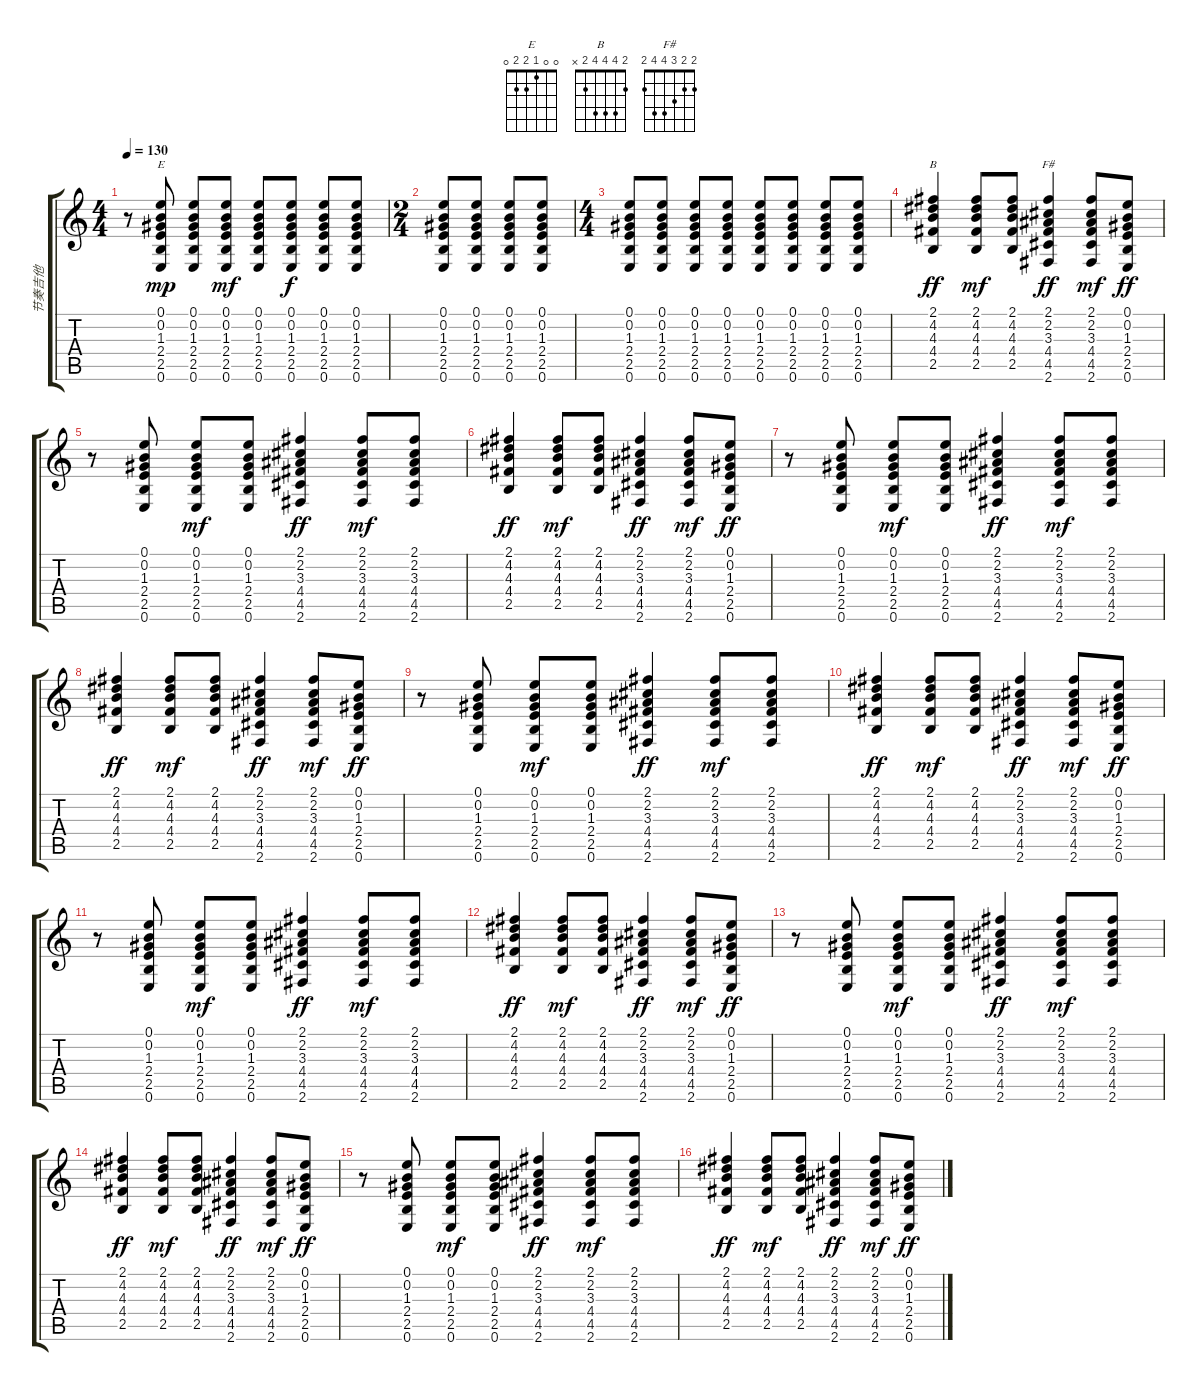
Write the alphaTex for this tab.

\track ("节奏吉他" "节奏吉他") {instrument acousticguitarnylon}
\staff {score tabs}
\tuning (E4 B3 G3 D3 A2 E2) {hide}
\chord ("E" 0 0 1 2 2 0)
\chord ("B" 2 4 4 4 2 x)
\chord ("F#" 2 2 3 4 4 2)
\ts (4 4)
\tempo 130
\clef g2
\ks c
r.8{dy ff} (0.1 0.2 1.3 2.4 2.5 0.6).8{ch "E" dy mp} (0.1 0.2 1.3 2.4 2.5 0.6).8 (0.1 0.2 1.3 2.4 2.5 0.6).8{dy mf} (0.1 0.2 1.3 2.4 2.5 0.6).8 (0.1 0.2 1.3 2.4 2.5 0.6).8{dy f} (0.1 0.2 1.3 2.4 2.5 0.6).8 (0.1 0.2 1.3 2.4 2.5 0.6).8 |
\ts (2 4)
(0.1 0.2 1.3 2.4 2.5 0.6).8 (0.1 0.2 1.3 2.4 2.5 0.6).8 (0.1 0.2 1.3 2.4 2.5 0.6).8 (0.1 0.2 1.3 2.4 2.5 0.6).8 |
\ts (4 4)
(0.1 0.2 1.3 2.4 2.5 0.6).8 (0.1 0.2 1.3 2.4 2.5 0.6).8 (0.1 0.2 1.3 2.4 2.5 0.6).8 (0.1 0.2 1.3 2.4 2.5 0.6).8 (0.1 0.2 1.3 2.4 2.5 0.6).8 (0.1 0.2 1.3 2.4 2.5 0.6).8 (0.1 0.2 1.3 2.4 2.5 0.6).8 (0.1 0.2 1.3 2.4 2.5 0.6).8 |
(2.1 4.2 4.3 4.4 2.5).4{ch "B" dy ff} (2.1 4.2 4.3 4.4 2.5).8{dy mf} (2.1 4.2 4.3 4.4 2.5).8 (2.1 2.2 3.3 4.4 4.5 2.6).4{ch "F#" dy ff} (2.1 2.2 3.3 4.4 4.5 2.6).8{dy mf} (0.1 0.2 1.3 2.4 2.5 0.6).8{dy ff} |
r.8 (0.1 0.2 1.3 2.4 2.5 0.6).8 (0.1 0.2 1.3 2.4 2.5 0.6).8{dy mf} (0.1 0.2 1.3 2.4 2.5 0.6).8 (2.1 2.2 3.3 4.4 4.5 2.6).4{dy ff} (2.1 2.2 3.3 4.4 4.5 2.6).8{dy mf} (2.1 2.2 3.3 4.4 4.5 2.6).8 |
(2.1 4.2 4.3 4.4 2.5).4{dy ff} (2.1 4.2 4.3 4.4 2.5).8{dy mf} (2.1 4.2 4.3 4.4 2.5).8 (2.1 2.2 3.3 4.4 4.5 2.6).4{dy ff} (2.1 2.2 3.3 4.4 4.5 2.6).8{dy mf} (0.1 0.2 1.3 2.4 2.5 0.6).8{dy ff} |
r.8 (0.1 0.2 1.3 2.4 2.5 0.6).8 (0.1 0.2 1.3 2.4 2.5 0.6).8{dy mf} (0.1 0.2 1.3 2.4 2.5 0.6).8 (2.1 2.2 3.3 4.4 4.5 2.6).4{dy ff} (2.1 2.2 3.3 4.4 4.5 2.6).8{dy mf} (2.1 2.2 3.3 4.4 4.5 2.6).8 |
(2.1 4.2 4.3 4.4 2.5).4{dy ff} (2.1 4.2 4.3 4.4 2.5).8{dy mf} (2.1 4.2 4.3 4.4 2.5).8 (2.1 2.2 3.3 4.4 4.5 2.6).4{dy ff} (2.1 2.2 3.3 4.4 4.5 2.6).8{dy mf} (0.1 0.2 1.3 2.4 2.5 0.6).8{dy ff} |
r.8 (0.1 0.2 1.3 2.4 2.5 0.6).8 (0.1 0.2 1.3 2.4 2.5 0.6).8{dy mf} (0.1 0.2 1.3 2.4 2.5 0.6).8 (2.1 2.2 3.3 4.4 4.5 2.6).4{dy ff} (2.1 2.2 3.3 4.4 4.5 2.6).8{dy mf} (2.1 2.2 3.3 4.4 4.5 2.6).8 |
(2.1 4.2 4.3 4.4 2.5).4{dy ff} (2.1 4.2 4.3 4.4 2.5).8{dy mf} (2.1 4.2 4.3 4.4 2.5).8 (2.1 2.2 3.3 4.4 4.5 2.6).4{dy ff} (2.1 2.2 3.3 4.4 4.5 2.6).8{dy mf} (0.1 0.2 1.3 2.4 2.5 0.6).8{dy ff} |
r.8 (0.1 0.2 1.3 2.4 2.5 0.6).8 (0.1 0.2 1.3 2.4 2.5 0.6).8{dy mf} (0.1 0.2 1.3 2.4 2.5 0.6).8 (2.1 2.2 3.3 4.4 4.5 2.6).4{dy ff} (2.1 2.2 3.3 4.4 4.5 2.6).8{dy mf} (2.1 2.2 3.3 4.4 4.5 2.6).8 |
(2.1 4.2 4.3 4.4 2.5).4{dy ff} (2.1 4.2 4.3 4.4 2.5).8{dy mf} (2.1 4.2 4.3 4.4 2.5).8 (2.1 2.2 3.3 4.4 4.5 2.6).4{dy ff} (2.1 2.2 3.3 4.4 4.5 2.6).8{dy mf} (0.1 0.2 1.3 2.4 2.5 0.6).8{dy ff} |
r.8 (0.1 0.2 1.3 2.4 2.5 0.6).8 (0.1 0.2 1.3 2.4 2.5 0.6).8{dy mf} (0.1 0.2 1.3 2.4 2.5 0.6).8 (2.1 2.2 3.3 4.4 4.5 2.6).4{dy ff} (2.1 2.2 3.3 4.4 4.5 2.6).8{dy mf} (2.1 2.2 3.3 4.4 4.5 2.6).8 |
(2.1 4.2 4.3 4.4 2.5).4{dy ff} (2.1 4.2 4.3 4.4 2.5).8{dy mf} (2.1 4.2 4.3 4.4 2.5).8 (2.1 2.2 3.3 4.4 4.5 2.6).4{dy ff} (2.1 2.2 3.3 4.4 4.5 2.6).8{dy mf} (0.1 0.2 1.3 2.4 2.5 0.6).8{dy ff} |
r.8 (0.1 0.2 1.3 2.4 2.5 0.6).8 (0.1 0.2 1.3 2.4 2.5 0.6).8{dy mf} (0.1 0.2 1.3 2.4 2.5 0.6).8 (2.1 2.2 3.3 4.4 4.5 2.6).4{dy ff} (2.1 2.2 3.3 4.4 4.5 2.6).8{dy mf} (2.1 2.2 3.3 4.4 4.5 2.6).8 |
(2.1 4.2 4.3 4.4 2.5).4{dy ff} (2.1 4.2 4.3 4.4 2.5).8{dy mf} (2.1 4.2 4.3 4.4 2.5).8 (2.1 2.2 3.3 4.4 4.5 2.6).4{dy ff} (2.1 2.2 3.3 4.4 4.5 2.6).8{dy mf} (0.1 0.2 1.3 2.4 2.5 0.6).8{dy ff}
